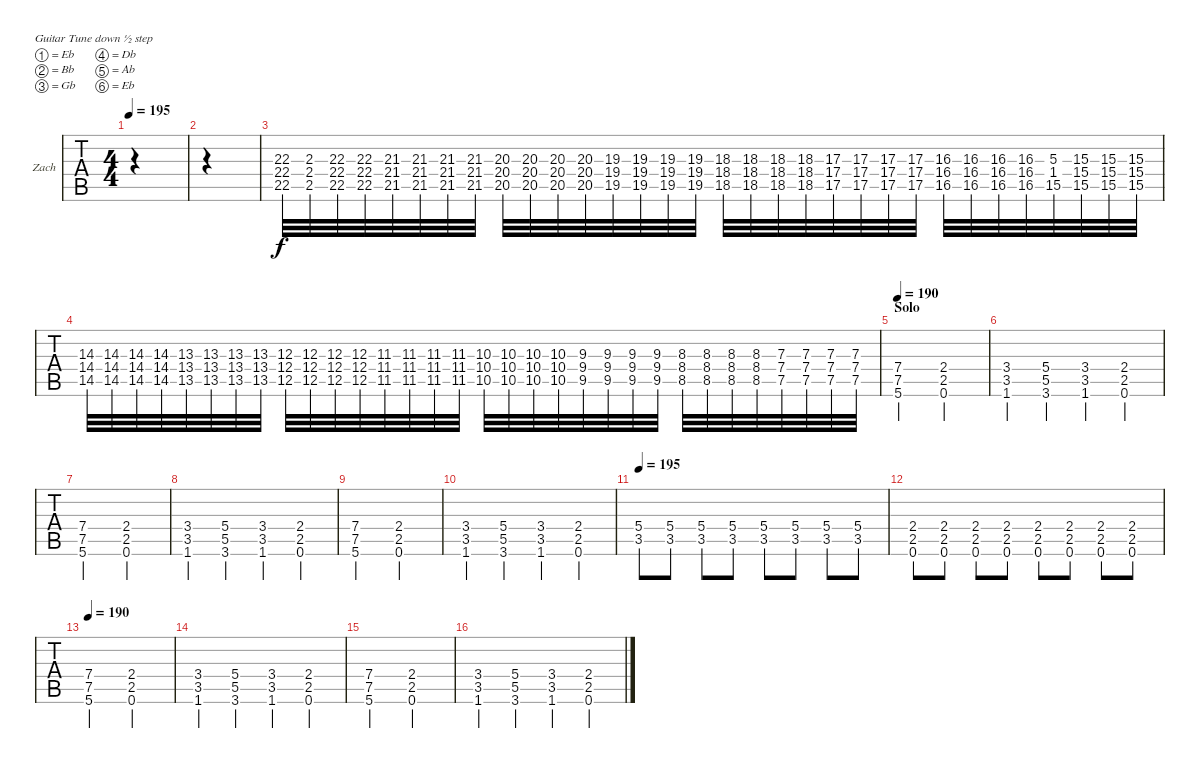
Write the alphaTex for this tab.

\defaultSystemsLayout 4
\bracketExtendMode groupsimilarinstruments
\firstSystemTrackNameOrientation horizontal
\otherSystemsTrackNameOrientation horizontal
\track ("Lead Guitar" "Zach") {instrument overdrivenguitar}
\staff {tabs}
\tuning (Eb4 Bb3 Gb3 Db3 Ab2 Eb2)
\ts (4 4)
\tempo 195
\clef g2
\scale
0.333333
\ks c
|
\scale
0.333333 |
\scale
0.333333 (22.5 22.4 22.3).32 (2.3 2.4 2.5).32 (22.5 22.4 22.3).32 (22.3 22.4 22.5).32 (21.5 21.4 21.3).32 (21.3 21.4 21.5).32 (21.5 21.4 21.3).32 (21.3 21.4 21.5).32 (20.5 20.4 20.3).32 (20.3 20.4 20.5).32 (20.5 20.4 20.3).32 (20.3 20.4 20.5).32 (19.5 19.4 19.3).32 (19.3 19.4 19.5).32 (19.3 19.4 19.5).32 (19.5 19.4 19.3).32 (18.5 18.4 18.3).32 (18.3 18.4 18.5).32 (18.5 18.4 18.3).32 (18.3 18.4 18.5).32 (17.5 17.4 17.3).32 (17.3 17.4 17.5).32 (17.5 17.4 17.3).32 (17.3 17.4 17.5).32 (16.5 16.4 16.3).32 (16.3 16.4 16.5).32 (16.5 16.4 16.3).32 (16.3 16.4 16.5).32 (15.5 1.4 5.3).32 (15.3 15.4 15.5).32 (15.5 15.4 15.3).32 (15.3 15.4 15.5).32 |
\scale
0.333333 (14.5 14.4 14.3).32 (14.3 14.4 14.5).32 (14.5 14.4 14.3).32 (14.3 14.4 14.5).32 (13.5 13.4 13.3).32 (13.3 13.4 13.5).32 (13.5 13.4 13.3).32 (13.3 13.4 13.5).32 (12.5 12.4 12.3).32 (12.3 12.4 12.5).32 (12.5 12.4 12.3).32 (12.3 12.4 12.5).32 (11.5 11.4 11.3).32 (11.5 11.4 11.3).32 (11.5 11.4 11.3).32 (11.3 11.4 11.5).32 (10.5 10.4 10.3).32 (10.3 10.4 10.5).32 (10.5 10.4 10.3).32 (10.3 10.4 10.5).32 (9.5 9.4 9.3).32 (9.3 9.4 9.5).32 (9.5 9.4 9.3).32 (9.3 9.4 9.5).32 (8.5 8.4 8.3).32 (8.3 8.4 8.5).32 (8.5 8.4 8.3).32 (8.3 8.4 8.5).32 (7.5 7.4 7.3).32 (7.3 7.4 7.5).32 (7.5 7.4 7.3).32 (7.3 7.4 7.5).32 |
\section ("" "Solo")
\tempo (190 0.00625)
\scale
0.333333 (5.6 7.4 7.5).2 (0.6 2.5 2.4).2 |
\scale
0.333333 (1.6 3.5 3.4).4 (5.4 5.5 3.6).4 (1.6 3.5 3.4).4 (0.6 2.5 2.4).4 |
\scale
0.333333 (5.6 7.4 7.5).2 (0.6 2.5 2.4).2 |
\scale
0.333333 (1.6 3.5 3.4).4 (5.4 5.5 3.6).4 (1.6 3.5 3.4).4 (0.6 2.5 2.4).4 |
\scale
0.333333 (5.6 7.4 7.5).2 (0.6 2.5 2.4).2 |
\scale
0.333333 (1.6 3.5 3.4).4 (5.4 5.5 3.6).4 (1.6 3.5 3.4).4 (0.6 2.5 2.4).4 |
\tempo (195 0.00625)
\scale
0.333333 (3.5 5.4).8 (3.5 5.4).8 (3.5 5.4).8 (3.5 5.4).8 (3.5 5.4).8 (3.5 5.4).8 (3.5 5.4).8 (3.5 5.4).8 |
\scale
0.333333 (0.6 2.5 2.4).8 (2.4 2.5 0.6).8 (0.6 2.5 2.4).8 (0.6 2.5 2.4).8 (0.6 2.5 2.4).8 (2.4 2.5 0.6).8 (0.6 2.5 2.4).8 (2.4 2.5 0.6).8 |
\tempo (190 0.00625)
\scale
0.333333 (5.6 7.4 7.5).2 (0.6 2.5 2.4).2 |
\scale
0.333333 (1.6 3.5 3.4).4 (5.4 5.5 3.6).4 (1.6 3.5 3.4).4 (0.6 2.5 2.4).4 |
\scale
0.333333 (5.6 7.4 7.5).2 (0.6 2.5 2.4).2 |
\scale
0.333333 (1.6 3.5 3.4).4 (5.4 5.5 3.6).4 (1.6 3.5 3.4).4 (0.6 2.5 2.4).4
